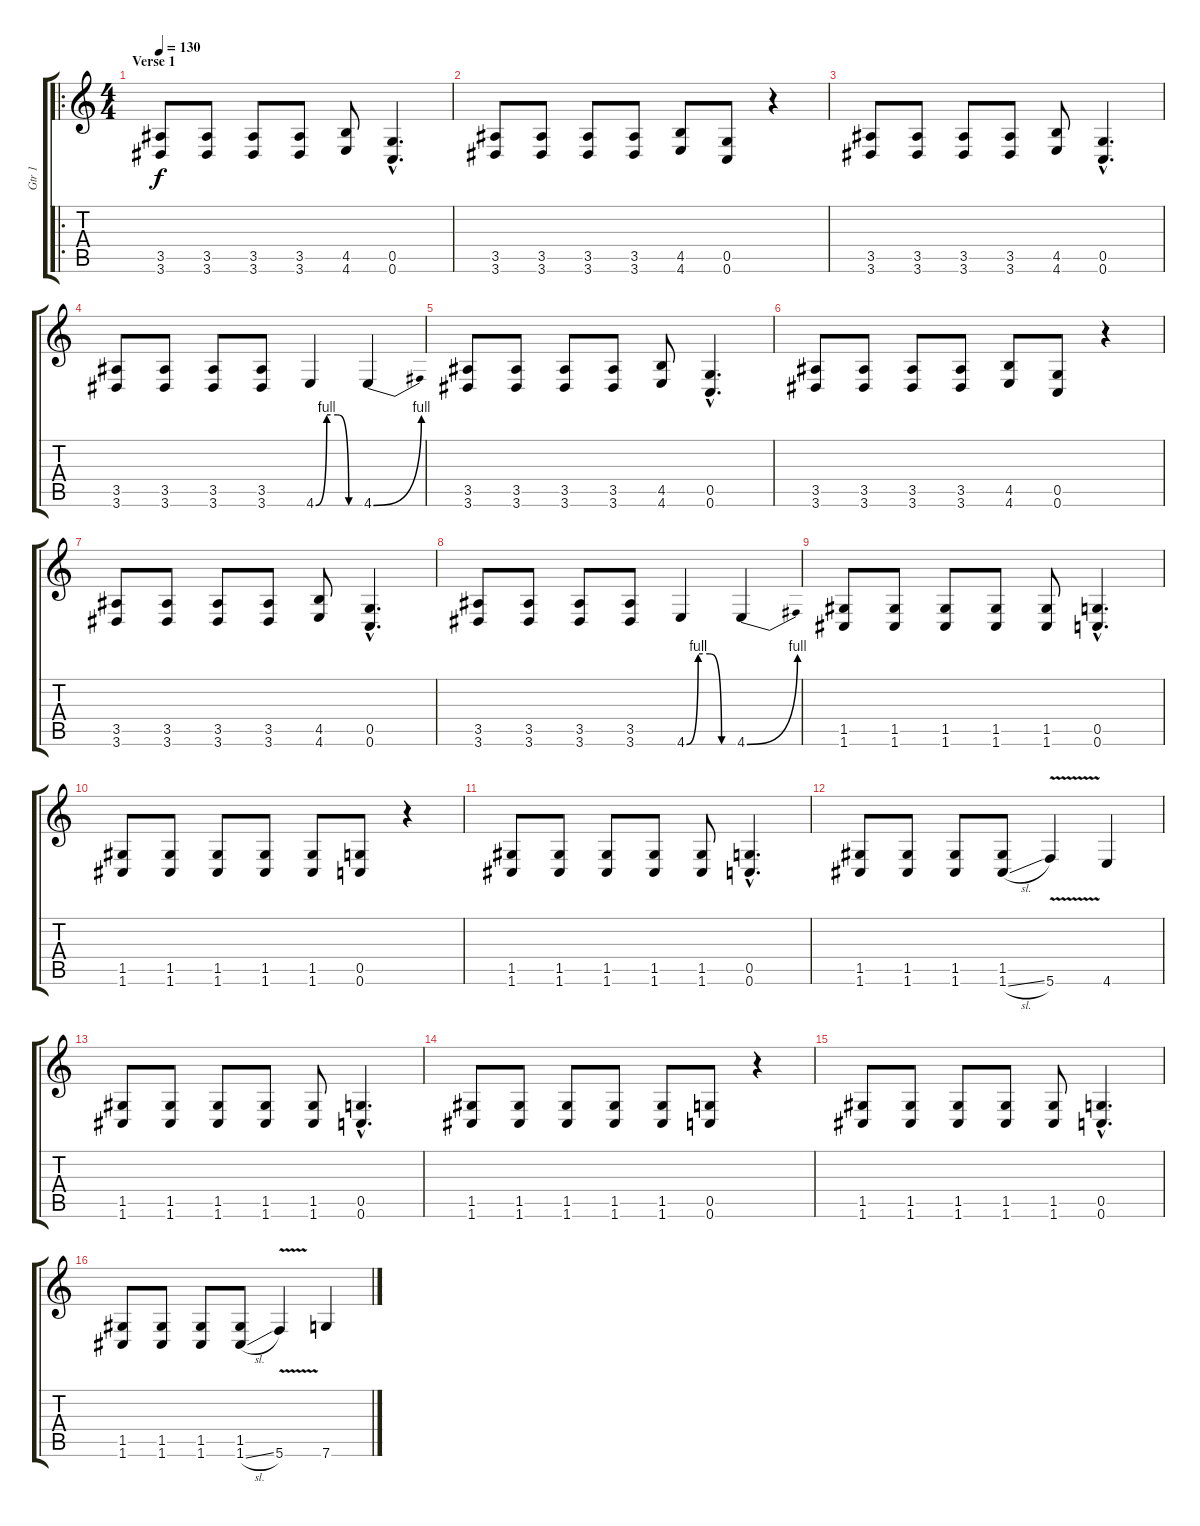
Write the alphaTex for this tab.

\track ("Gtr 1" "Gtr 1") {instrument distortionguitar}
\staff {score tabs}
\tuning (D4 A3 F3 C3 G2 C2) {hide}
\ro
\ts (4 4)
\section ("" "Verse 1")
\tempo 130
\clef g2
\ks c
(3.5 3.6).8{dy f} (3.5 3.6).8 (3.5 3.6).8 (3.5 3.6).8 (4.5 4.6).8 (0.5{hac} 0.6{hac}).4{d} |
(3.5 3.6).8 (3.5 3.6).8 (3.5 3.6).8 (3.5 3.6).8 (4.5 4.6).8 (0.5 0.6).8 r.4 |
(3.5 3.6).8 (3.5 3.6).8 (3.5 3.6).8 (3.5 3.6).8 (4.5 4.6).8 (0.5{hac} 0.6{hac}).4{d} |
(3.5 3.6).8 (3.5 3.6).8 (3.5 3.6).8 (3.5 3.6).8 4.6{be (custom 0 0 15 4 30 4 45 0 60 0)}.4 4.6{be (bend 0 0 60 4)}.4 |
(3.5 3.6).8 (3.5 3.6).8 (3.5 3.6).8 (3.5 3.6).8 (4.5 4.6).8 (0.5{hac} 0.6{hac}).4{d} |
(3.5 3.6).8 (3.5 3.6).8 (3.5 3.6).8 (3.5 3.6).8 (4.5 4.6).8 (0.5 0.6).8 r.4 |
(3.5 3.6).8 (3.5 3.6).8 (3.5 3.6).8 (3.5 3.6).8 (4.5 4.6).8 (0.5{hac} 0.6{hac}).4{d} |
(3.5 3.6).8 (3.5 3.6).8 (3.5 3.6).8 (3.5 3.6).8 4.6{be (custom 0 0 15 4 30 4 45 0 60 0)}.4 4.6{be (bend 0 0 60 4)}.4 |
(1.5 1.6).8 (1.5 1.6).8 (1.5 1.6).8 (1.5 1.6).8 (1.5 1.6).8 (0.5{hac} 0.6{hac}).4{d} |
(1.5 1.6).8 (1.5 1.6).8 (1.5 1.6).8 (1.5 1.6).8 (1.5 1.6).8 (0.5 0.6).8 r.4 |
(1.5 1.6).8 (1.5 1.6).8 (1.5 1.6).8 (1.5 1.6).8 (1.5 1.6).8 (0.5{hac} 0.6{hac}).4{d} |
(1.5 1.6).8 (1.5 1.6).8 (1.5 1.6).8 (1.5 1.6{sl}).8 5.6{v}.4 4.6.4 |
(1.5 1.6).8 (1.5 1.6).8 (1.5 1.6).8 (1.5 1.6).8 (1.5 1.6).8 (0.5{hac} 0.6{hac}).4{d} |
(1.5 1.6).8 (1.5 1.6).8 (1.5 1.6).8 (1.5 1.6).8 (1.5 1.6).8 (0.5 0.6).8 r.4 |
(1.5 1.6).8 (1.5 1.6).8 (1.5 1.6).8 (1.5 1.6).8 (1.5 1.6).8 (0.5{hac} 0.6{hac}).4{d} |
(1.5 1.6).8 (1.5 1.6).8 (1.5 1.6).8 (1.5 1.6{sl}).8 5.6{v}.4 7.6.4
